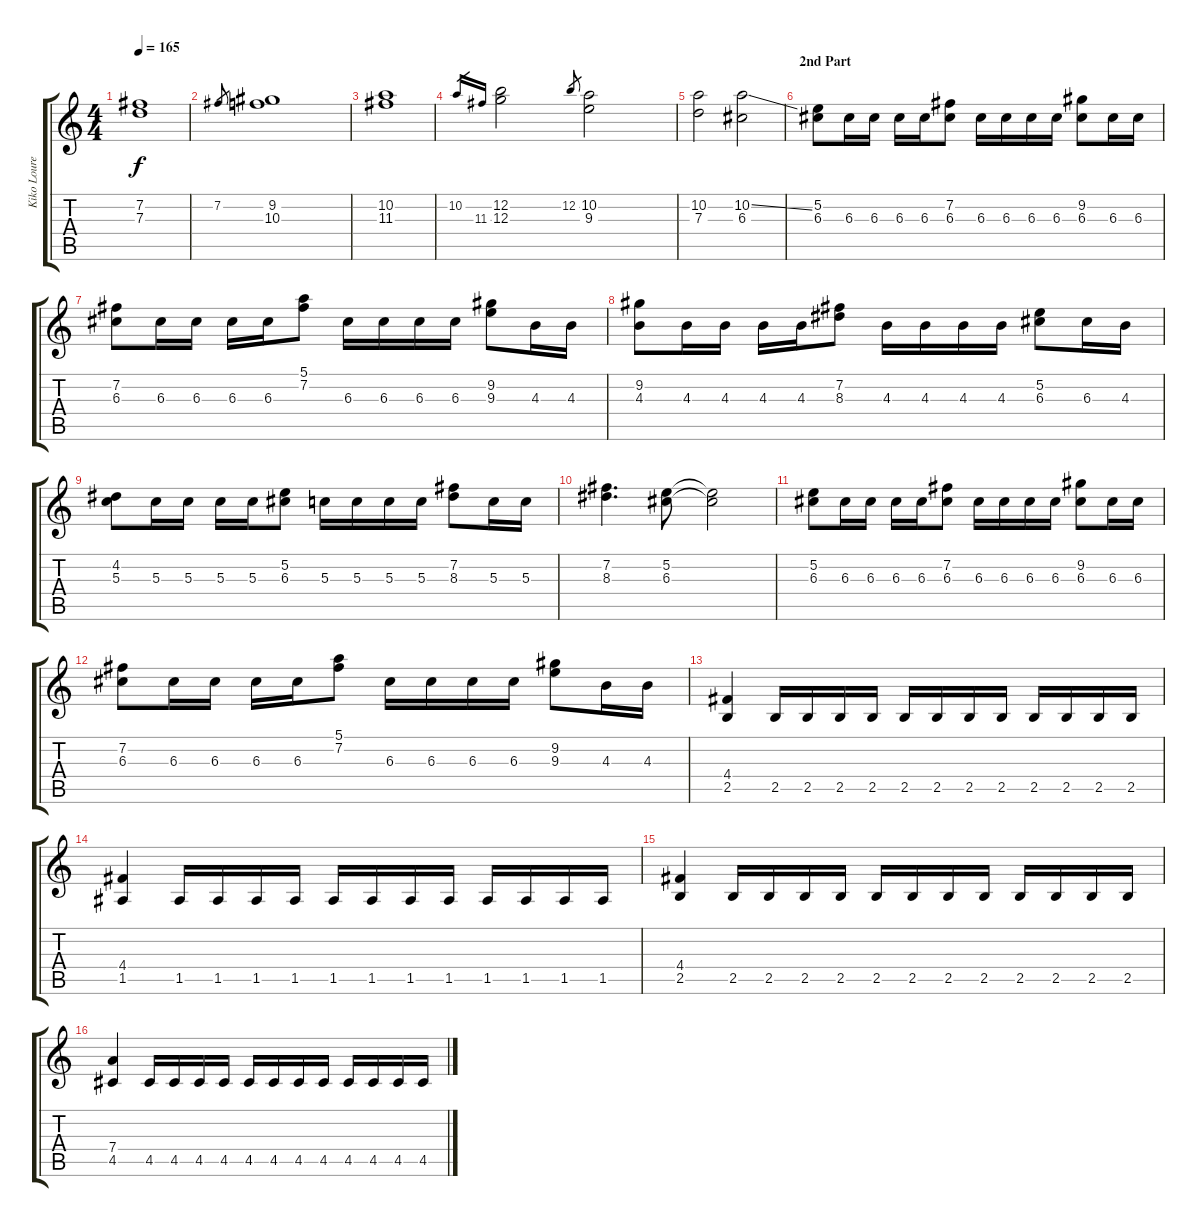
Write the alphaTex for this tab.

\track ("Kiko Loureiro" "Kiko Loure") {instrument distortionguitar}
\staff {score tabs}
\tuning (E4 B3 G3 D3 A2 E2) {hide}
\ts (4 4)
\tempo 165
\clef g2
\ks c
(7.2 7.3).1{dy f} |
7.2.8{gr} (9.2 10.3).1 |
(10.2 11.3).1 |
10.2.16{gr} 11.3.16{gr} (12.2 12.3).2 12.2.8{gr} (10.2 9.3).2 |
(10.2 7.3).2 (10.2{ss} 6.3).2 |
\section ("" "2nd Part")
(5.2 6.3).8 6.3.16 6.3.16 6.3.16 6.3.16 (7.2 6.3).8 6.3.16 6.3.16 6.3.16 6.3.16 (9.2 6.3).8 6.3.16 6.3.16 |
(7.2 6.3).8 6.3.16 6.3.16 6.3.16 6.3.16 (5.1 7.2).8 6.3.16 6.3.16 6.3.16 6.3.16 (9.2 9.3).8 4.3.16 4.3.16 |
(9.2 4.3).8 4.3.16 4.3.16 4.3.16 4.3.16 (7.2 8.3).8 4.3.16 4.3.16 4.3.16 4.3.16 (5.2 6.3).8 6.3.16 4.3.16 |
(4.2 5.3).8 5.3.16 5.3.16 5.3.16 5.3.16 (5.2 6.3).8 5.3.16 5.3.16 5.3.16 5.3.16 (7.2 8.3).8 5.3.16 5.3.16 |
(7.2 8.3).4{d} (5.2 6.3).8 (5.2{t} 6.3{t}).2 |
(5.2 6.3).8 6.3.16 6.3.16 6.3.16 6.3.16 (7.2 6.3).8 6.3.16 6.3.16 6.3.16 6.3.16 (9.2 6.3).8 6.3.16 6.3.16 |
(7.2 6.3).8 6.3.16 6.3.16 6.3.16 6.3.16 (5.1 7.2).8 6.3.16 6.3.16 6.3.16 6.3.16 (9.2 9.3).8 4.3.16 4.3.16 |
(4.4 2.5).4 2.5.16 2.5.16 2.5.16 2.5.16 2.5.16 2.5.16 2.5.16 2.5.16 2.5.16 2.5.16 2.5.16 2.5.16 |
(4.4 1.5).4 1.5.16 1.5.16 1.5.16 1.5.16 1.5.16 1.5.16 1.5.16 1.5.16 1.5.16 1.5.16 1.5.16 1.5.16 |
(4.4 2.5).4 2.5.16 2.5.16 2.5.16 2.5.16 2.5.16 2.5.16 2.5.16 2.5.16 2.5.16 2.5.16 2.5.16 2.5.16 |
(7.4 4.5).4 4.5.16 4.5.16 4.5.16 4.5.16 4.5.16 4.5.16 4.5.16 4.5.16 4.5.16 4.5.16 4.5.16 4.5.16
